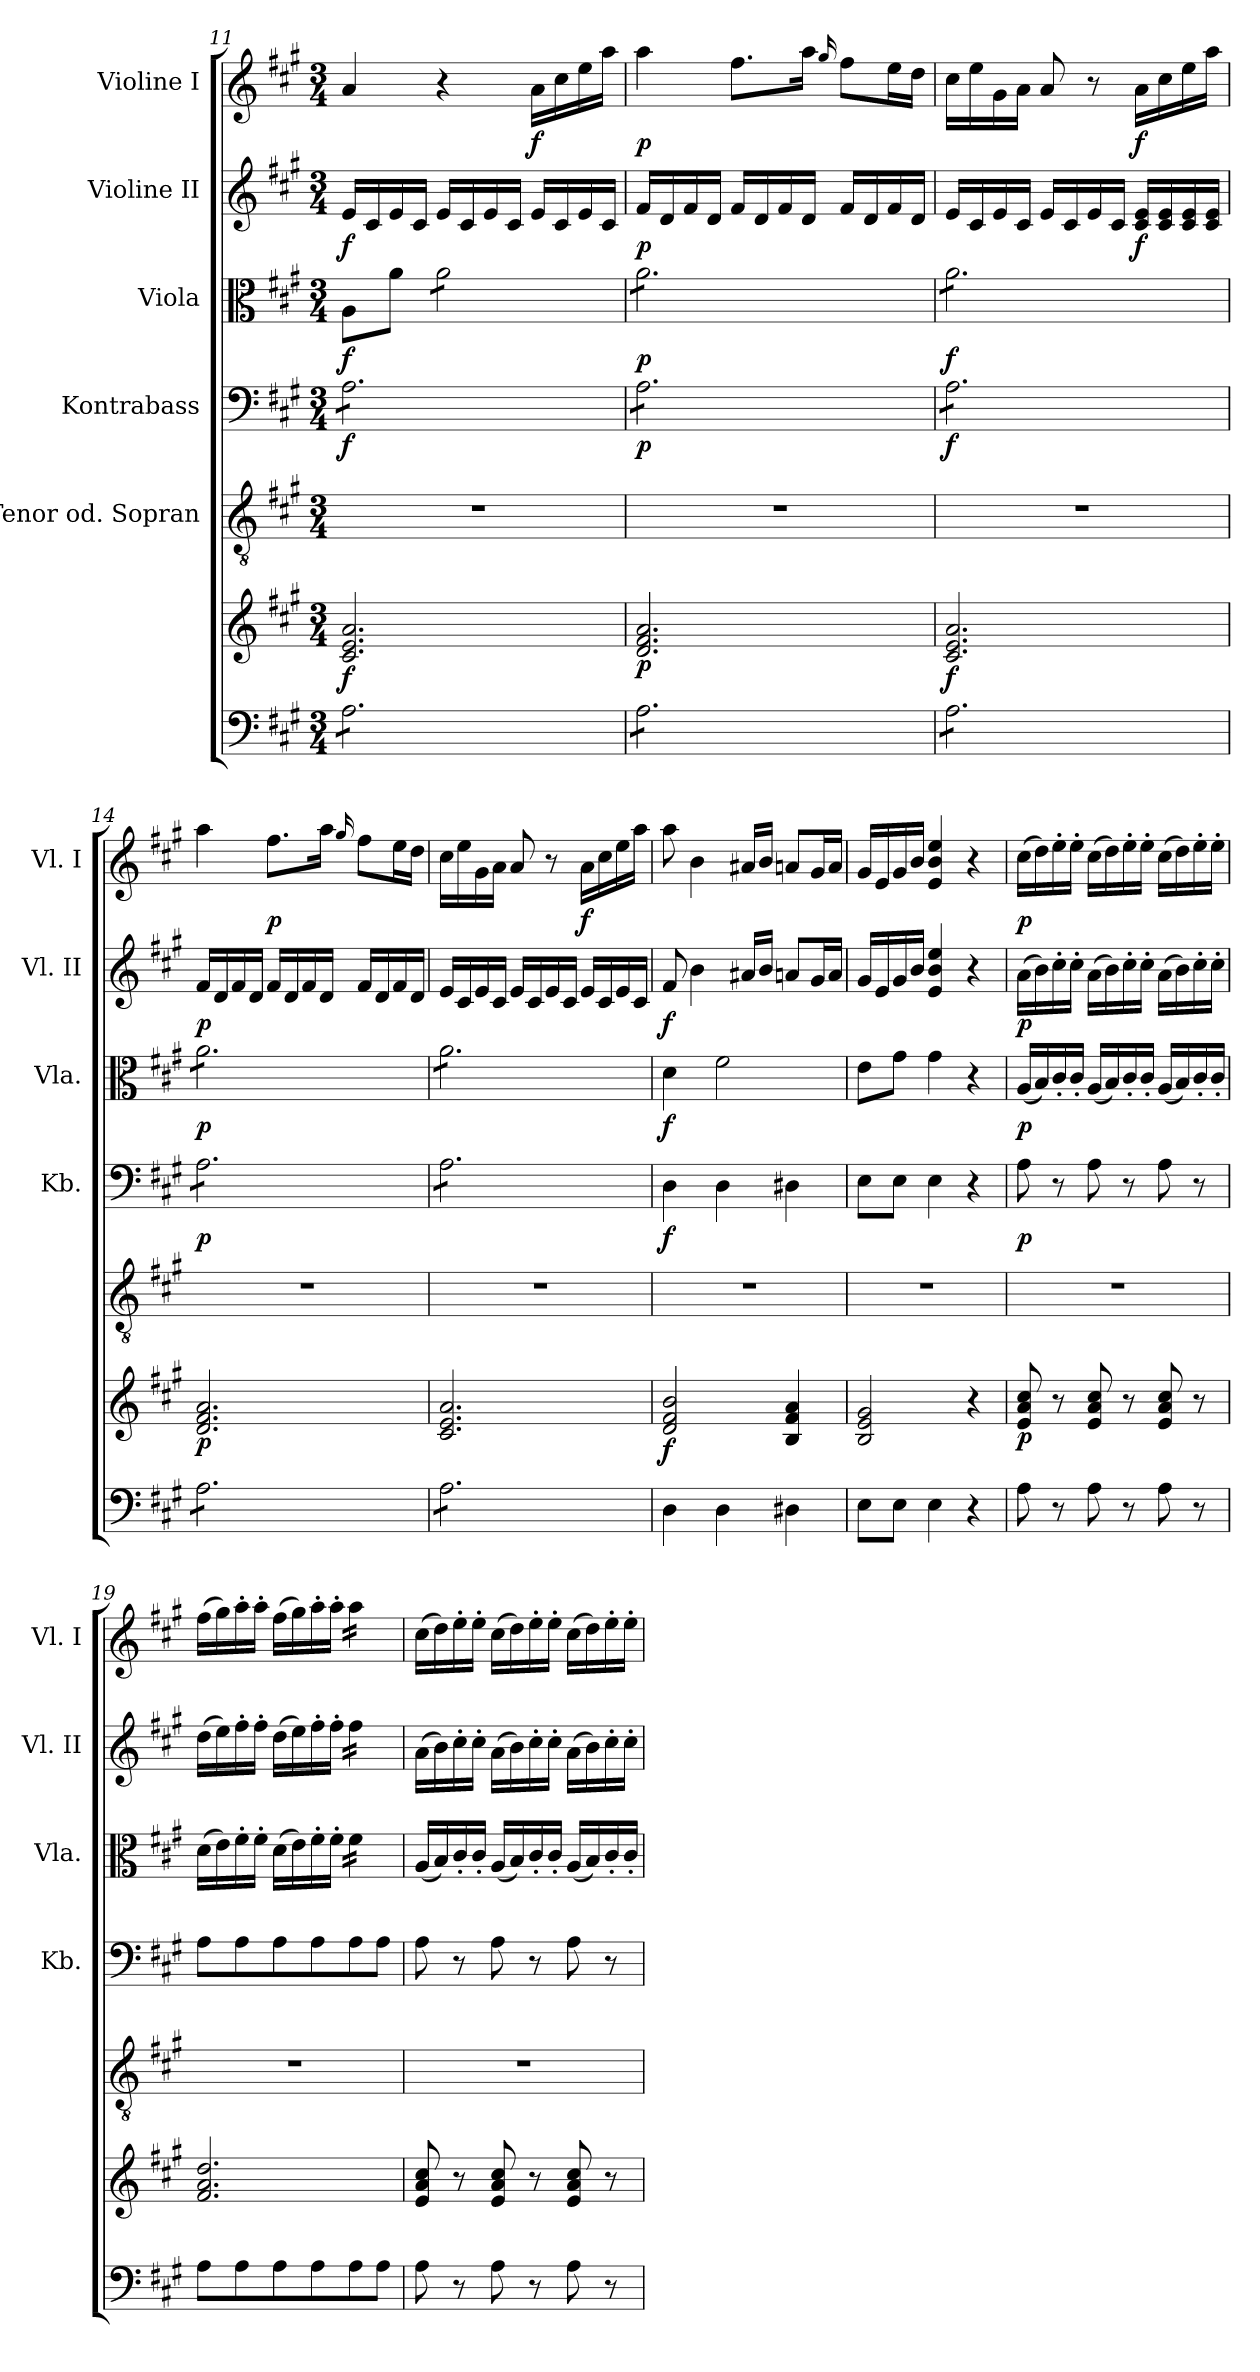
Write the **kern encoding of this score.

**kern	**kern	**dynam	**kern	**kern	**dynam	**kern	**dynam	**kern	**dynam	**kern	**dynam
*part6	*part6	*part6	*part5	*part4	*part4	*part3	*part3	*part2	*part2	*part1	*part1
*staff7	*staff6	*staff6/7	*staff5	*staff4	*staff4	*staff3	*staff3	*staff2	*staff2	*staff1	*staff1
*	*	*	*I"Tenor od. Sopran	*I"Kontrabass	*	*I"Viola	*	*I"Violine II	*	*I"Violine I	*
*	*	*	*	*I'Kb.	*	*I'Vla.	*	*I'Vl. II	*	*I'Vl. I	*
!!LO:PB:g=z
*clefF4	*clefG2	*	*clefGv2	*clefF4	*	*clefC3	*	*clefG2	*	*clefG2	*
*	*	*	*	*ITrd7c12	*	*	*	*	*	*	*
*k[f#c#g#]	*k[f#c#g#]	*	*k[f#c#g#]	*k[f#c#g#]	*	*k[f#c#g#]	*	*k[f#c#g#]	*	*k[f#c#g#]	*
*A:	*A:	*	*A:	*A:	*	*A:	*	*A:	*	*A:	*
*M3/4	*M3/4	*	*M3/4	*M3/4	*	*M3/4	*	*M3/4	*	*M3/4	*
=11	=11	=11	=11	=11	=11	=11	=11	=11	=11	=11	=11
!	!	!LO:DY:b	!	!	!LO:DY:b	!	!LO:DY:b	!	!LO:DY:b	!	!
*tremolo	*	*	*	*	*	*	*	*	*	*	*
*	*	*	*	*tremolo	*	*	*	*	*	*	*
8A\L	2.c#/ 2.e/ 2.a/	f	2.r	8AA\L	f	8A\L	f	16e/LL	f	4a/	.
.	.	.	.	.	.	.	.	16c#/	.	.	.
8A\	.	.	.	8AA\	.	8a\J	.	16e/	.	.	.
.	.	.	.	.	.	.	.	16c#/JJ	.	.	.
*	*	*	*	*	*	*tremolo	*	*	*	*	*
8A\	.	.	.	8AA\	.	8a\L	.	16e/LL	.	4r	.
.	.	.	.	.	.	.	.	16c#/	.	.	.
8A\	.	.	.	8AA\	.	8a\	.	16e/	.	.	.
.	.	.	.	.	.	.	.	16c#/JJ	.	.	.
!	!	!	!	!	!	!	!	!	!	!	!LO:DY:b
8A\	.	.	.	8AA\	.	8a\	.	16e/LL	.	16a\LL	f
.	.	.	.	.	.	.	.	16c#/	.	16cc#\	.
8A\J	.	.	.	8AA\J	.	8a\J	.	16e/	.	16ee\	.
.	.	.	.	.	.	.	.	16c#/JJ	.	16aa\JJ	.
=12	=12	=12	=12	=12	=12	=12	=12	=12	=12	=12	=12
!	!	!LO:DY:b	!	!	!LO:DY:b	!	!LO:DY:b	!	!LO:DY:b	!	!LO:DY:b
8A\L	2.d/ 2.f#/ 2.a/	p	2.r	8AA\L	p	8a\L	p	16f#/LL	p	4aa\	p
.	.	.	.	.	.	.	.	16d/	.	.	.
8A\	.	.	.	8AA\	.	8a\	.	16f#/	.	.	.
.	.	.	.	.	.	.	.	16d/JJ	.	.	.
8A\	.	.	.	8AA\	.	8a\	.	16f#/LL	.	8.ff#\L	.
.	.	.	.	.	.	.	.	16d/	.	.	.
8A\	.	.	.	8AA\	.	8a\	.	16f#/	.	.	.
.	.	.	.	.	.	.	.	16d/JJ	.	16aa\Jk	.
.	.	.	.	.	.	.	.	.	.	16qqgg#/	.
8A\	.	.	.	8AA\	.	8a\	.	16f#/LL	.	8ff#\L	.
.	.	.	.	.	.	.	.	16d/	.	.	.
8A\J	.	.	.	8AA\J	.	8a\J	.	16f#/	.	16ee\L	.
.	.	.	.	.	.	.	.	16d/JJ	.	16dd\JJ	.
=13	=13	=13	=13	=13	=13	=13	=13	=13	=13	=13	=13
!	!	!LO:DY:b	!	!	!LO:DY:b	!	!LO:DY:b	!	!	!	!
8A\L	2.c#/ 2.e/ 2.a/	f	2.r	8AA\L	f	8a\L	f	16e/LL	.	16cc#\LL	.
.	.	.	.	.	.	.	.	16c#/	.	16ee\	.
8A\	.	.	.	8AA\	.	8a\	.	16e/	.	16g#\	.
.	.	.	.	.	.	.	.	16c#/JJ	.	16a\JJ	.
8A\	.	.	.	8AA\	.	8a\	.	16e/LL	.	8a/	.
.	.	.	.	.	.	.	.	16c#/	.	.	.
8A\	.	.	.	8AA\	.	8a\	.	16e/	.	8r	.
.	.	.	.	.	.	.	.	16c#/JJ	.	.	.
!	!	!	!	!	!	!	!	!	!LO:DY:b	!	!LO:DY:b
8A\	.	.	.	8AA\	.	8a\	.	16c#/ 16e/LL	f	16a\LL	f
.	.	.	.	.	.	.	.	16c#/ 16e/	.	16cc#\	.
8A\J	.	.	.	8AA\J	.	8a\J	.	16c#/ 16e/	.	16ee\	.
.	.	.	.	.	.	.	.	16c#/ 16e/JJ	.	16aa\JJ	.
!!LO:LB:g=z
=14	=14	=14	=14	=14	=14	=14	=14	=14	=14	=14	=14
!	!	!LO:DY:b	!	!	!LO:DY:b	!	!LO:DY:b	!	!LO:DY:b	!	!
8A\L	2.d/ 2.f#/ 2.a/	p	2.r	8AA\L	p	8a\L	p	16f#/LL	p	4aa\	.
.	.	.	.	.	.	.	.	16d/	.	.	.
8A\	.	.	.	8AA\	.	8a\	.	16f#/	.	.	.
.	.	.	.	.	.	.	.	16d/JJ	.	.	.
!	!	!	!	!	!	!	!	!	!	!	!LO:DY:b
8A\	.	.	.	8AA\	.	8a\	.	16f#/LL	.	8.ff#\L	p
.	.	.	.	.	.	.	.	16d/	.	.	.
8A\	.	.	.	8AA\	.	8a\	.	16f#/	.	.	.
.	.	.	.	.	.	.	.	16d/JJ	.	16aa\Jk	.
.	.	.	.	.	.	.	.	.	.	16qqgg#/	.
8A\	.	.	.	8AA\	.	8a\	.	16f#/LL	.	8ff#\L	.
.	.	.	.	.	.	.	.	16d/	.	.	.
8A\J	.	.	.	8AA\J	.	8a\J	.	16f#/	.	16ee\L	.
.	.	.	.	.	.	.	.	16d/JJ	.	16dd\JJ	.
=15	=15	=15	=15	=15	=15	=15	=15	=15	=15	=15	=15
8A\L	2.c#/ 2.e/ 2.a/	.	2.r	8AA\L	.	8a\L	.	16e/LL	.	16cc#\LL	.
.	.	.	.	.	.	.	.	16c#/	.	16ee\	.
8A\	.	.	.	8AA\	.	8a\	.	16e/	.	16g#\	.
.	.	.	.	.	.	.	.	16c#/JJ	.	16a\JJ	.
8A\	.	.	.	8AA\	.	8a\	.	16e/LL	.	8a/	.
.	.	.	.	.	.	.	.	16c#/	.	.	.
8A\	.	.	.	8AA\	.	8a\	.	16e/	.	8r	.
.	.	.	.	.	.	.	.	16c#/JJ	.	.	.
!	!	!	!	!	!	!	!	!	!	!	!LO:DY:b
8A\	.	.	.	8AA\	.	8a\	.	16e/LL	.	16a\LL	f
.	.	.	.	.	.	.	.	16c#/	.	16cc#\	.
8A\J	.	.	.	8AA\J	.	8a\J	.	16e/	.	16ee\	.
*	*	*	*	*	*	*Xtremolo	*	*	*	*	*
*	*	*	*	*Xtremolo	*	*	*	*	*	*	*
*Xtremolo	*	*	*	*	*	*	*	*	*	*	*
.	.	.	.	.	.	.	.	16c#/JJ	.	16aa\JJ	.
=16	=16	=16	=16	=16	=16	=16	=16	=16	=16	=16	=16
!	!	!LO:DY:b	!	!	!LO:DY:b	!	!LO:DY:b	!	!LO:DY:b	!	!
4D\	2d/ 2f#/ 2b/	f	2.r	4DD\	f	4d\	f	8f#/	f	8aa\	.
.	.	.	.	.	.	.	.	4b\	.	4b\	.
4D\	.	.	.	4DD\	.	2f#\	.	.	.	.	.
.	.	.	.	.	.	.	.	16a#X/LL	.	16a#X/LL	.
.	.	.	.	.	.	.	.	16b/JJ	.	16b/JJ	.
4D#X\	4B/ 4f#/ 4a/	.	.	4DD#X\	.	.	.	8an/L	.	8an/L	.
.	.	.	.	.	.	.	.	16g#/L	.	16g#/L	.
.	.	.	.	.	.	.	.	16a/JJ	.	16a/JJ	.
=17	=17	=17	=17	=17	=17	=17	=17	=17	=17	=17	=17
8E\L	2B/ 2e/ 2g#/	.	2.r	8EE\L	.	8e\L	.	16g#/LL	.	16g#/LL	.
.	.	.	.	.	.	.	.	16e/	.	16e/	.
8E\J	.	.	.	8EE\J	.	8g#\J	.	16g#/	.	16g#/	.
.	.	.	.	.	.	.	.	16b/JJ	.	16b/JJ	.
4E\	.	.	.	4EE\	.	4g#\	.	4e/ 4b/ 4ee/	.	4e/ 4b/ 4ee/	.
4r	4r	.	.	4r	.	4r	.	4r	.	4r	.
!!LO:PB:g=z
=18	=18	=18	=18	=18	=18	=18	=18	=18	=18	=18	=18
!	!	!LO:DY:b	!	!	!LO:DY:b	!	!LO:DY:b	!	!LO:DY:b	!	!LO:DY:b
8A\	8e/ 8a/ 8cc#/	p	2.r	8AA\	p	(<16A/LL	p	(>16a\LL	p	(>16cc#\LL	p
.	.	.	.	.	.	16B/)	.	16b\)	.	16dd\)	.
8r	8r	.	.	8r	.	16c#'</	.	16cc#'>\	.	16ee'>\	.
.	.	.	.	.	.	16c#'</JJ	.	16cc#'>\JJ	.	16ee'>\JJ	.
8A\	8e/ 8a/ 8cc#/	.	.	8AA\	.	(<16A/LL	.	(>16a\LL	.	(>16cc#\LL	.
.	.	.	.	.	.	16B/)	.	16b\)	.	16dd\)	.
8r	8r	.	.	8r	.	16c#'</	.	16cc#'>\	.	16ee'>\	.
.	.	.	.	.	.	16c#'</JJ	.	16cc#'>\JJ	.	16ee'>\JJ	.
8A\	8e/ 8a/ 8cc#/	.	.	8AA\	.	(<16A/LL	.	(>16a\LL	.	(>16cc#\LL	.
.	.	.	.	.	.	16B/)	.	16b\)	.	16dd\)	.
8r	8r	.	.	8r	.	16c#'</	.	16cc#'>\	.	16ee'>\	.
.	.	.	.	.	.	16c#'</JJ	.	16cc#'>\JJ	.	16ee'>\JJ	.
=19	=19	=19	=19	=19	=19	=19	=19	=19	=19	=19	=19
8A\L	2.f#/ 2.a/ 2.dd/	.	2.r	8AA\L	.	(>16d\LL	.	(>16dd\LL	.	(>16ff#\LL	.
.	.	.	.	.	.	16e\)	.	16ee\)	.	16gg#\)	.
8A\	.	.	.	8AA\	.	16f#'>\	.	16ff#'>\	.	16aa'>\	.
.	.	.	.	.	.	16f#'>\JJ	.	16ff#'>\JJ	.	16aa'>\JJ	.
8A\	.	.	.	8AA\	.	(>16d\LL	.	(>16dd\LL	.	(>16ff#\LL	.
.	.	.	.	.	.	16e\)	.	16ee\)	.	16gg#\)	.
8A\	.	.	.	8AA\	.	16f#'>\	.	16ff#'>\	.	16aa'>\	.
.	.	.	.	.	.	16f#'>\JJ	.	16ff#'>\JJ	.	16aa'>\JJ	.
*	*	*	*	*	*	*tremolo	*	*	*	*	*
*	*	*	*	*	*	*	*	*tremolo	*	*	*
*	*	*	*	*	*	*	*	*	*	*tremolo	*
8A\	.	.	.	8AA\	.	16f#\LL	.	16ff#\LL	.	16aa\LL	.
.	.	.	.	.	.	16f#\	.	16ff#\	.	16aa\	.
8A\J	.	.	.	8AA\J	.	16f#\	.	16ff#\	.	16aa\	.
.	.	.	.	.	.	16f#\JJ	.	16ff#\JJ	.	16aa\JJ	.
*	*	*	*	*	*	*	*	*	*	*Xtremolo	*
*	*	*	*	*	*	*	*	*Xtremolo	*	*	*
*	*	*	*	*	*	*Xtremolo	*	*	*	*	*
=20	=20	=20	=20	=20	=20	=20	=20	=20	=20	=20	=20
8A\	8e/ 8a/ 8cc#/	.	2.r	8AA\	.	(<16A/LL	.	(>16a\LL	.	(>16cc#\LL	.
.	.	.	.	.	.	16B/)	.	16b\)	.	16dd\)	.
8r	8r	.	.	8r	.	16c#'</	.	16cc#'>\	.	16ee'>\	.
.	.	.	.	.	.	16c#'</JJ	.	16cc#'>\JJ	.	16ee'>\JJ	.
8A\	8e/ 8a/ 8cc#/	.	.	8AA\	.	(<16A/LL	.	(>16a\LL	.	(>16cc#\LL	.
.	.	.	.	.	.	16B/)	.	16b\)	.	16dd\)	.
8r	8r	.	.	8r	.	16c#'</	.	16cc#'>\	.	16ee'>\	.
.	.	.	.	.	.	16c#'</JJ	.	16cc#'>\JJ	.	16ee'>\JJ	.
8A\	8e/ 8a/ 8cc#/	.	.	8AA\	.	(<16A/LL	.	(>16a\LL	.	(>16cc#\LL	.
.	.	.	.	.	.	16B/)	.	16b\)	.	16dd\)	.
8r	8r	.	.	8r	.	16c#'</	.	16cc#'>\	.	16ee'>\	.
.	.	.	.	.	.	16c#'</JJ	.	16cc#'>\JJ	.	16ee'>\JJ	.
=	=	=	=	=	=	=	=	=	=	=	=
*-	*-	*-	*-	*-	*-	*-	*-	*-	*-	*-	*-
